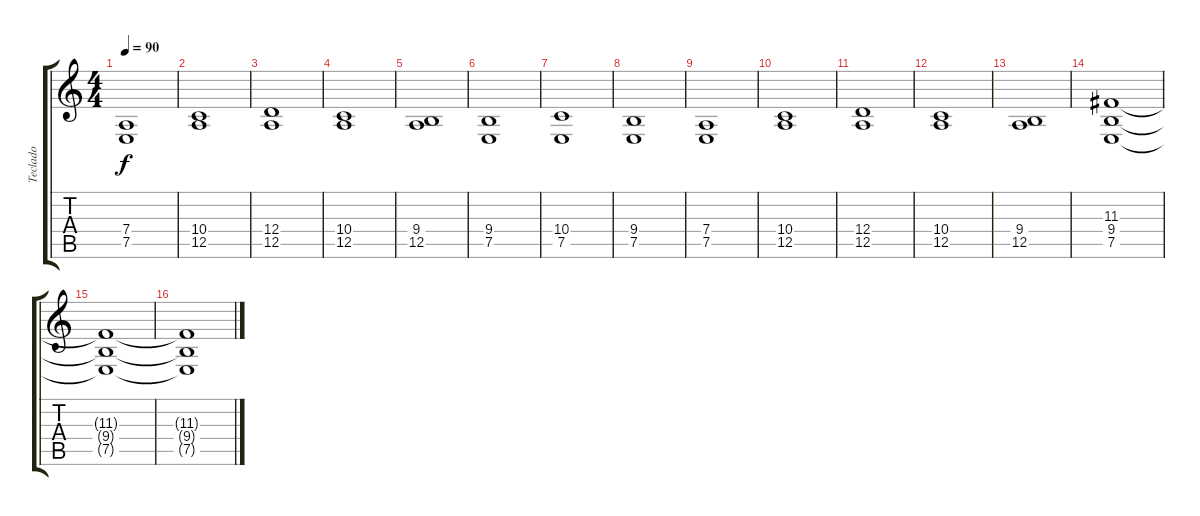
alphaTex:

\track ("Teclado" "Teclado") {instrument choiraahs}
\staff {score tabs}
\tuning (E4 B3 G3 D3 A2 E2) {hide}
\ts (4 4)
\tempo 90
\clef g2
\ks c
(7.4 7.5).1{dy f} |
(10.4 12.5).1 |
(12.4 12.5).1 |
(10.4 12.5).1 |
(9.4 12.5).1 |
(9.4 7.5).1 |
(10.4 7.5).1 |
(9.4 7.5).1 |
(7.4 7.5).1 |
(10.4 12.5).1 |
(12.4 12.5).1 |
(10.4 12.5).1 |
(9.4 12.5).1 |
(11.3 9.4 7.5).1 |
(11.3{t} 9.4{t} 7.5{t}).1{volume 0} |
(11.3{t} 9.4{t} 7.5{t}).1
